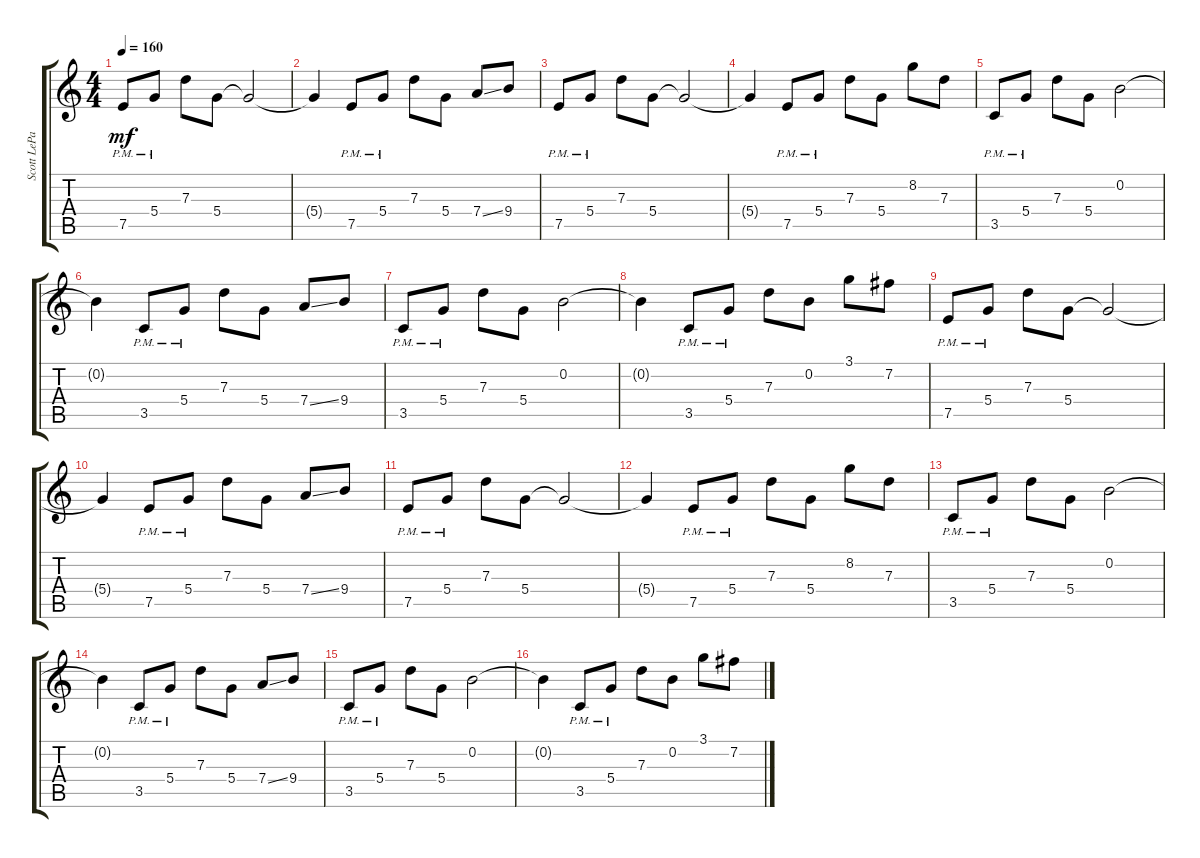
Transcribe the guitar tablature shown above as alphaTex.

\track ("Scott LePage Clean 1" "Scott LePa") {instrument acousticguitarnylon}
\staff {score tabs}
\tuning (E4 B3 G3 D3 A2 D2) {hide}
\ts (4 4)
\tempo 160
\clef g2
\ks c
7.5{pm}.8{dy mf} 5.4{pm}.8 7.3.8 5.4.8 5.4{t}.2 |
5.4{t}.4 7.5{pm}.8 5.4{pm}.8 7.3.8 5.4.8 7.4{ss}.8 9.4.8 |
7.5{pm}.8 5.4{pm}.8 7.3.8 5.4.8 5.4{t}.2 |
5.4{t}.4 7.5{pm}.8 5.4{pm}.8 7.3.8 5.4.8 8.2.8 7.3.8 |
3.5{pm}.8 5.4{pm}.8 7.3.8 5.4.8 0.2.2 |
0.2{t}.4 3.5{pm}.8 5.4{pm}.8 7.3.8 5.4.8 7.4{ss}.8 9.4.8 |
3.5{pm}.8 5.4{pm}.8 7.3.8 5.4.8 0.2.2 |
0.2{t}.4 3.5{pm}.8 5.4{pm}.8 7.3.8 0.2.8 3.1.8 7.2.8 |
7.5{pm}.8 5.4{pm}.8 7.3.8 5.4.8 5.4{t}.2 |
5.4{t}.4 7.5{pm}.8 5.4{pm}.8 7.3.8 5.4.8 7.4{ss}.8 9.4.8 |
7.5{pm}.8 5.4{pm}.8 7.3.8 5.4.8 5.4{t}.2 |
5.4{t}.4 7.5{pm}.8 5.4{pm}.8 7.3.8 5.4.8 8.2.8 7.3.8 |
3.5{pm}.8 5.4{pm}.8 7.3.8 5.4.8 0.2.2 |
0.2{t}.4 3.5{pm}.8 5.4{pm}.8 7.3.8 5.4.8 7.4{ss}.8 9.4.8 |
3.5{pm}.8 5.4{pm}.8 7.3.8 5.4.8 0.2.2 |
0.2{t}.4 3.5{pm}.8 5.4{pm}.8 7.3.8 0.2.8 3.1.8 7.2.8
